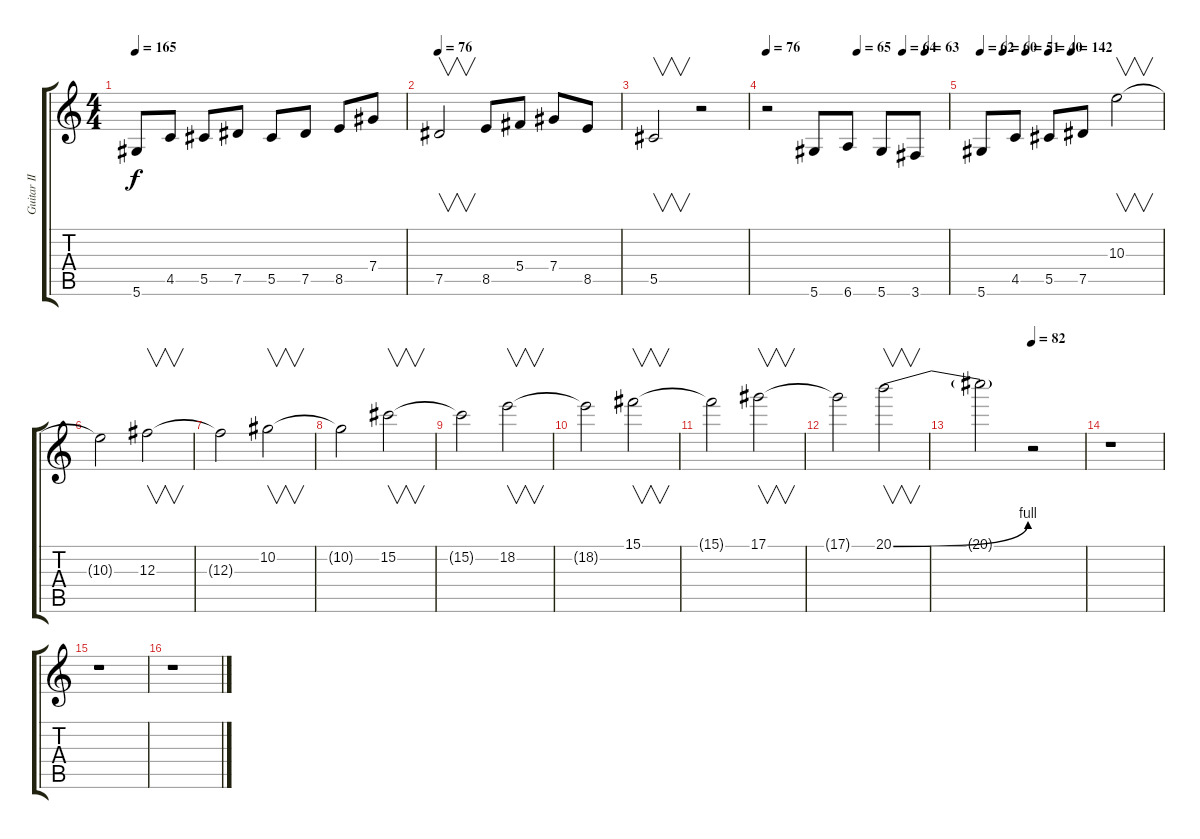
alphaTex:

\track ("Guitar II" "Guitar II") {instrument overdrivenguitar}
\staff {score tabs}
\tuning (Eb4 Bb3 Gb3 Db3 Ab2 Eb2) {hide}
\ts (4 4)
\tempo 165
\clef g2
\ks c
5.6.8{dy f} 4.5.8 5.5.8 7.5.8 5.5.8 7.5.8 8.5.8 7.4.8 |
\tempo 76
7.5.2{v} 8.5.8 5.4.8 7.4.8 8.5.8 |
5.5.2{v} r.2 |
\tempo 76
\tempo (65 0.5)
\tempo (64 0.75)
\tempo (63 0.875)
r.2 5.6.8 6.6.8 5.6.8 3.6.8 |
\tempo 62
\tempo (60 0.125)
\tempo (51 0.25)
\tempo (40 0.375)
\tempo (142 0.5)
5.6.8 4.5.8 5.5.8 7.5.8 10.3.2{v volume 10 balance 8} |
10.3{t}.2 12.3.2{v volume 11 balance 5} |
12.3{t}.2 10.2.2{v} |
10.2{t}.2 15.2.2{v} |
15.2{t}.2 18.2.2{v} |
18.2{t}.2 15.1.2{v} |
15.1{t}.2 17.1.2{v} |
17.1{t}.2 20.1{be (bend 0 0 60 4)}.2{v} |
\tempo (82 0.5)
20.1{t}.2 r.2 |
r.1 |
r.1 |
r.1
